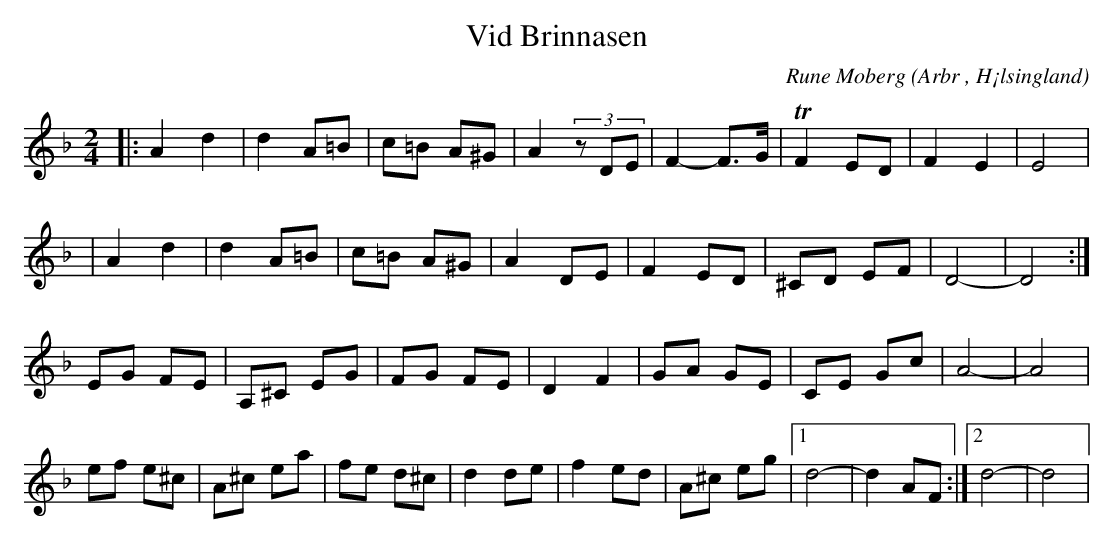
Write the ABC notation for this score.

X:1
T:Vid Brinnasen
C: Rune Moberg
O:Arbr , H¡lsingland
M:2/4
L:1/8
K:Dm
|:A2 d2|d2 A=B|c=B A^G|A2 (3zDE| F2-F>G| TF2 ED|F2 E2|E4|
| A2 d2|d2 A=B|c=B A^G|A2 DE|F2 ED|^CD EF|D4-|D4:|
EG FE|A,^C EG|FG FE|D2 F2|GA GE|CE Gc|A4-|A4|
ef e^c|A^c ea|fe d^c|d2 de|f2 ed|A^c eg|1 d4-|d2 AF:|2 d4-|d4|
